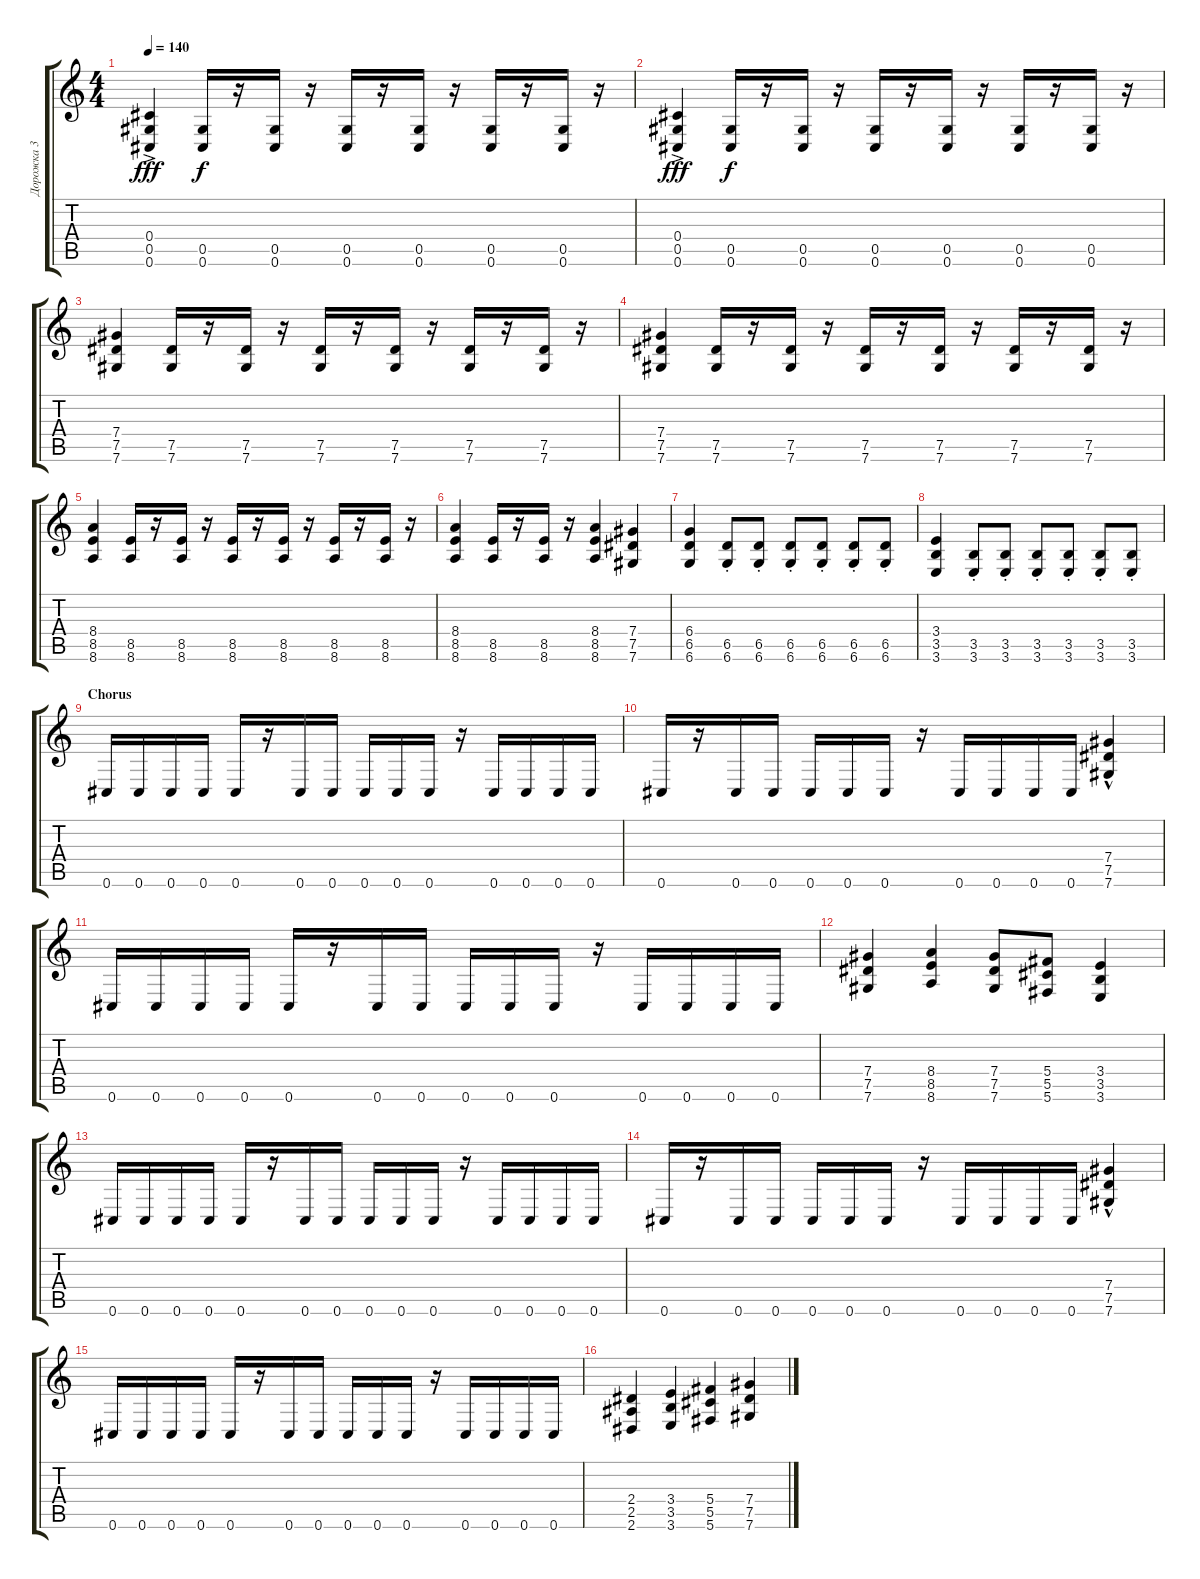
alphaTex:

\track ("Дорожка 3" "Дорожка 3") {instrument distortionguitar}
\staff {score tabs}
\tuning (Eb4 Bb3 Gb3 Db3 Ab2 Db2) {hide}
\ts (4 4)
\tempo 140
\clef g2
\ks c
(0.4{ac} 0.5 0.6).4{dy fff} (0.5 0.6).16{dy f} r.16 (0.5 0.6).16 r.16 (0.5 0.6).16 r.16 (0.5 0.6).16 r.16 (0.5 0.6).16 r.16 (0.5 0.6).16 r.16 |
(0.4{ac} 0.5 0.6).4{dy fff} (0.5 0.6).16{dy f} r.16 (0.5 0.6).16 r.16 (0.5 0.6).16 r.16 (0.5 0.6).16 r.16 (0.5 0.6).16 r.16 (0.5 0.6).16 r.16 |
(7.4 7.5 7.6).4 (7.5 7.6).16 r.16 (7.5 7.6).16 r.16 (7.5 7.6).16 r.16 (7.5 7.6).16 r.16 (7.5 7.6).16 r.16 (7.5 7.6).16 r.16 |
(7.4 7.5 7.6).4 (7.5 7.6).16 r.16 (7.5 7.6).16 r.16 (7.5 7.6).16 r.16 (7.5 7.6).16 r.16 (7.5 7.6).16 r.16 (7.5 7.6).16 r.16 |
(8.4 8.5 8.6).4 (8.5 8.6).16 r.16 (8.5 8.6).16 r.16 (8.5 8.6).16 r.16 (8.5 8.6).16 r.16 (8.5 8.6).16 r.16 (8.5 8.6).16 r.16 |
(8.4 8.5 8.6).4 (8.5 8.6).16 r.16 (8.5 8.6).16 r.16 (8.4 8.5 8.6).4 (7.4 7.5 7.6).4 |
(6.4 6.5 6.6).4 (6.5{st} 6.6{st}).8 (6.5{st} 6.6{st}).8 (6.5{st} 6.6{st}).8 (6.5{st} 6.6{st}).8 (6.5{st} 6.6{st}).8 (6.5{st} 6.6{st}).8 |
(3.4 3.5 3.6).4 (3.5{st} 3.6{st}).8 (3.5{st} 3.6{st}).8 (3.5{st} 3.6{st}).8 (3.5{st} 3.6{st}).8 (3.5{st} 3.6{st}).8 (3.5{st} 3.6{st}).8 |
\section ("" "Chorus")
0.6.16 0.6.16 0.6.16 0.6.16 0.6.16 r.16 0.6.16 0.6.16 0.6.16 0.6.16 0.6.16 r.16 0.6.16 0.6.16 0.6.16 0.6.16 |
0.6.16 r.16 0.6.16 0.6.16 0.6.16 0.6.16 0.6.16 r.16 0.6.16 0.6.16 0.6.16 0.6.16 (7.4{hac} 7.5 7.6).4 |
0.6.16 0.6.16 0.6.16 0.6.16 0.6.16 r.16 0.6.16 0.6.16 0.6.16 0.6.16 0.6.16 r.16 0.6.16 0.6.16 0.6.16 0.6.16 |
(7.4 7.5 7.6).4 (8.4 8.5 8.6).4 (7.4 7.5 7.6).8 (5.4 5.5 5.6).8 (3.4 3.5 3.6).4 |
0.6.16 0.6.16 0.6.16 0.6.16 0.6.16 r.16 0.6.16 0.6.16 0.6.16 0.6.16 0.6.16 r.16 0.6.16 0.6.16 0.6.16 0.6.16 |
0.6.16 r.16 0.6.16 0.6.16 0.6.16 0.6.16 0.6.16 r.16 0.6.16 0.6.16 0.6.16 0.6.16 (7.4{hac} 7.5 7.6).4 |
0.6.16 0.6.16 0.6.16 0.6.16 0.6.16 r.16 0.6.16 0.6.16 0.6.16 0.6.16 0.6.16 r.16 0.6.16 0.6.16 0.6.16 0.6.16 |
(2.4 2.5 2.6).4 (3.4 3.5 3.6).4 (5.4 5.5 5.6).4 (7.4 7.5 7.6).4
